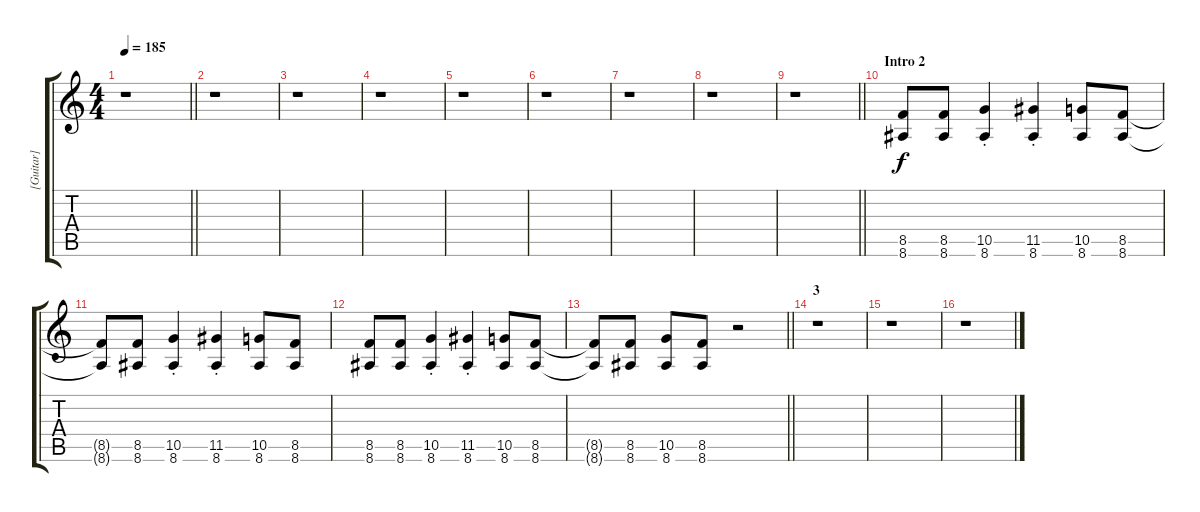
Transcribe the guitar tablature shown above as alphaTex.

\track ("[Guitar]" "[Guitar]") {instrument overdrivenguitar}
\staff {score tabs}
\tuning (E4 B3 G3 D3 A2 D2) {hide}
\ts (4 4)
\tempo 185
\clef g2
\barLineRight lightlight
\ks c
r.1{dy f} |
r.1 |
r.1 |
r.1 |
r.1 |
r.1 |
r.1 |
r.1 |
\barLineRight lightlight
r.1 |
\section ("" "Intro 2")
(8.5 8.6).8 (8.5 8.6).8 (10.5{st} 8.6).4 (11.5{st} 8.6).4 (10.5 8.6).8 (8.5 8.6).8 |
(8.5{t} 8.6{t}).8 (8.5 8.6).8 (10.5{st} 8.6).4 (11.5{st} 8.6).4 (10.5 8.6).8 (8.5 8.6).8 |
(8.5 8.6).8 (8.5 8.6).8 (10.5{st} 8.6).4 (11.5{st} 8.6).4 (10.5 8.6).8 (8.5 8.6).8 |
\barLineRight lightlight
(8.5{t} 8.6{t}).8 (8.5 8.6).8 (10.5 8.6).8 (8.5 8.6).8 r.2 |
\section ("" "3")
r.1 |
r.1 |
r.1
